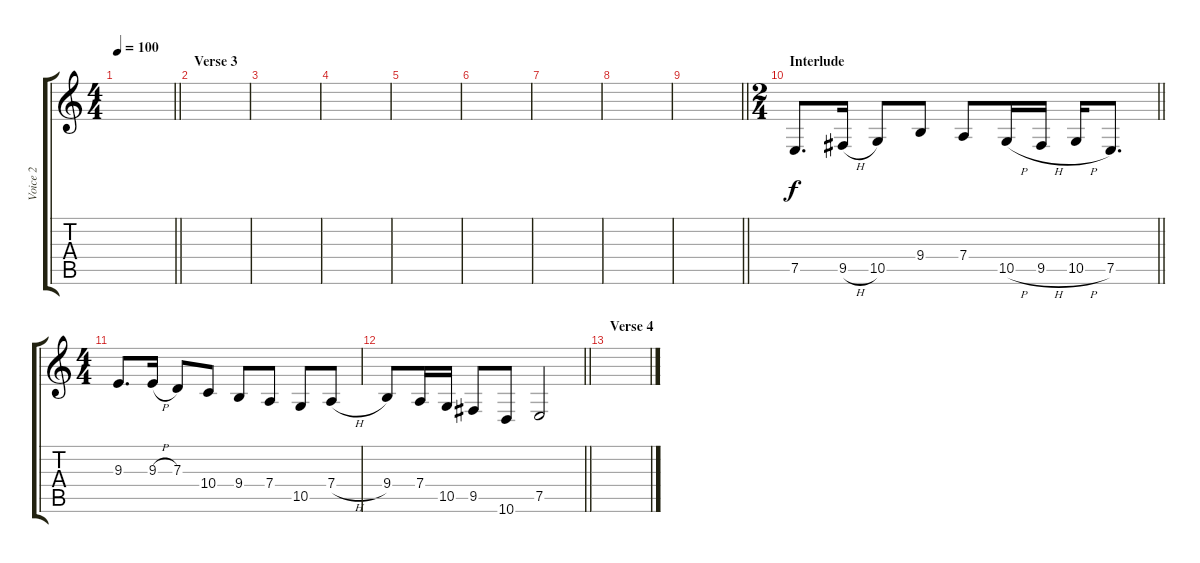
\track ("Voice 2" "Voice 2") {instrument flute}
\staff {score tabs}
\tuning (E4 B3 G3 D3 A2 E2) {hide}
\ts (4 4)
\tempo 100
\clef g2
\barLineRight lightlight
\ks c
|
\section ("" "Verse 3")
|
|
|
|
|
|
|
\barLineRight lightlight
|
\ts (2 4)
\section ("" "Interlude")
\barLineRight lightlight
7.5.8{d} 9.5{h}.16 10.5.8 9.4.8 7.4.8 10.5{h}.16 9.5{h}.16 10.5{h}.16 7.5.8{d} |
\ts (4 4)
9.3.8{d} 9.3{h}.16 7.3.8 10.4.8 9.4.8 7.4.8 10.5.8 7.4{h}.8 |
\barLineRight lightlight
9.4.8 7.4.16 10.5.16 9.5.8 10.6.8 7.5.2 |
\section ("" "Verse 4")
